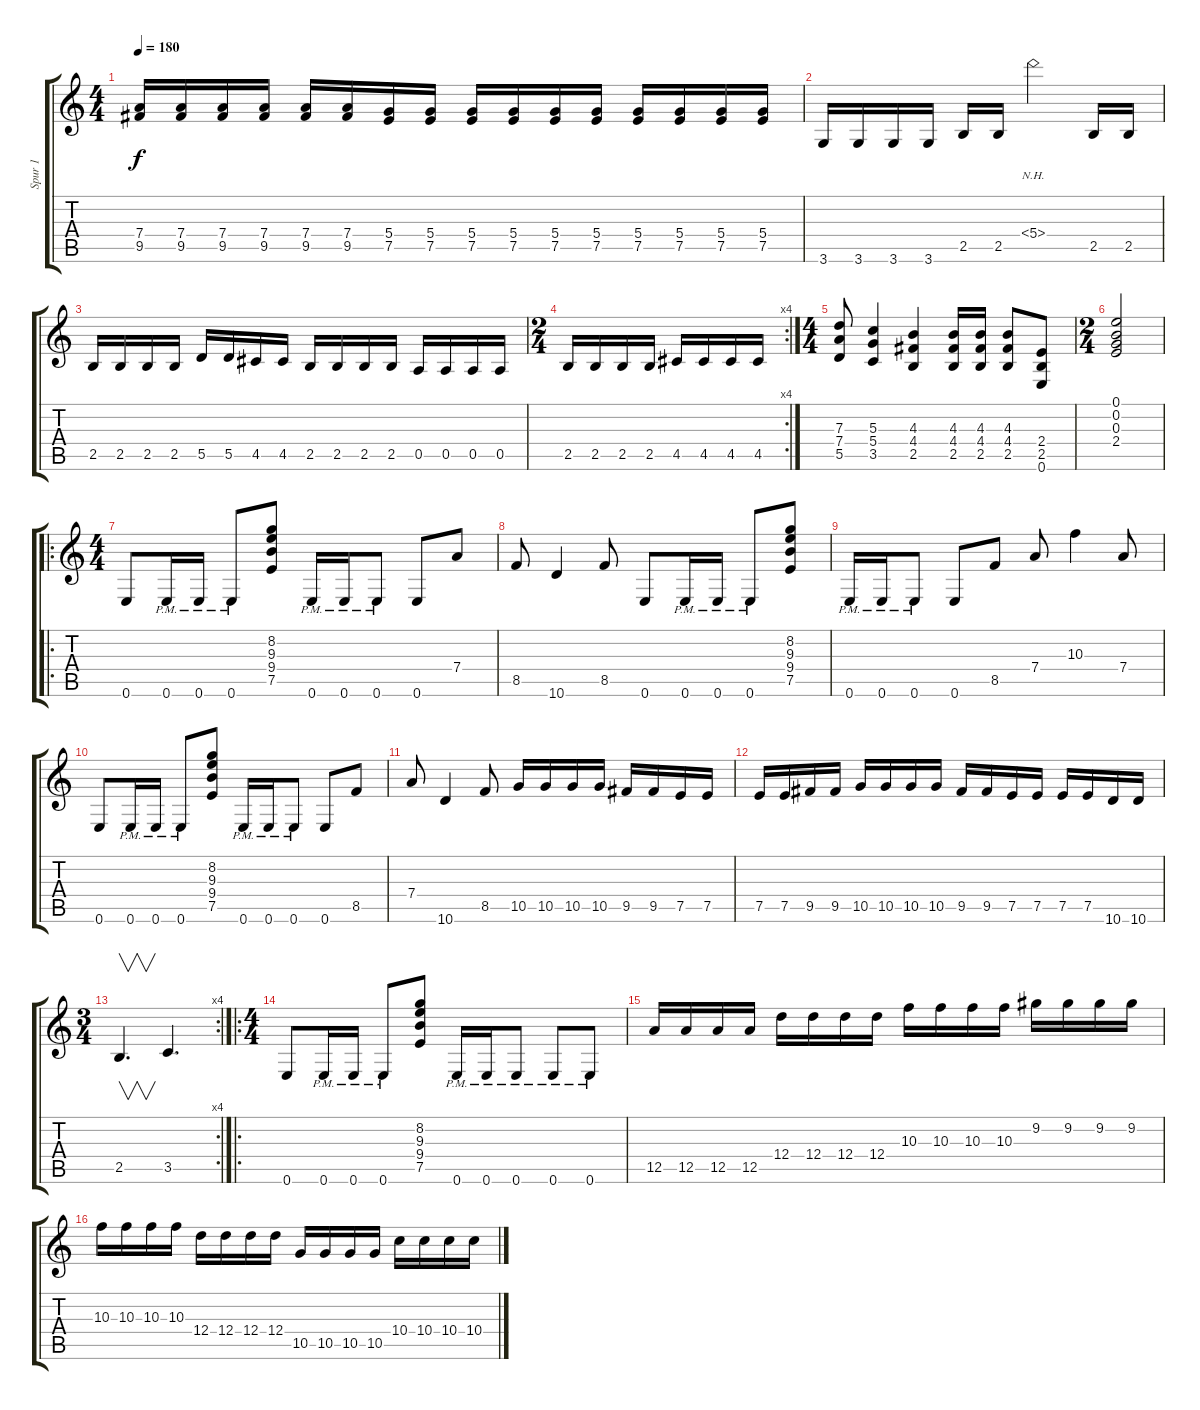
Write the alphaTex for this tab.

\track ("Spur 1" "Spur 1") {instrument distortionguitar}
\staff {score tabs}
\tuning (E4 B3 G3 D3 A2 E2) {hide}
\ts (4 4)
\tempo 180
\clef g2
\ks c
(7.4 9.5).16{dy f} (7.4 9.5).16 (7.4 9.5).16 (7.4 9.5).16 (7.4 9.5).16 (7.4 9.5).16 (5.4 7.5).16 (5.4 7.5).16 (5.4 7.5).16 (5.4 7.5).16 (5.4 7.5).16 (5.4 7.5).16 (5.4 7.5).16 (5.4 7.5).16 (5.4 7.5).16 (5.4 7.5).16 |
3.6.16 3.6.16 3.6.16 3.6.16 2.5.16 2.5.16 5.4{nh}.2 2.5.16 2.5.16 |
2.5.16 2.5.16 2.5.16 2.5.16 5.5.16 5.5.16 4.5.16 4.5.16 2.5.16 2.5.16 2.5.16 2.5.16 0.5.16 0.5.16 0.5.16 0.5.16 |
\rc 4
\ts (2 4)
2.5.16 2.5.16 2.5.16 2.5.16 4.5.16 4.5.16 4.5.16 4.5.16 |
\ts (4 4)
(7.3 7.4 5.5).8 (5.3 5.4 3.5).4 (4.3 4.4 2.5).4 (4.3 4.4 2.5).16 (4.3 4.4 2.5).16 (4.3 4.4 2.5).8 (2.4 2.5 0.6).8 |
\ts (2 4)
(0.1 0.2 0.3 2.4).2 |
\ro
\ts (4 4)
0.6.8 0.6{pm}.16 0.6{pm}.16 0.6{pm}.8 (8.2 9.3 9.4 7.5).8 0.6{pm}.16 0.6{pm}.16 0.6{pm}.8 0.6.8 7.4.8 |
8.5.8 10.6.4 8.5.8 0.6.8 0.6{pm}.16 0.6{pm}.16 0.6{pm}.8 (8.2 9.3 9.4 7.5).8 |
0.6{pm}.16 0.6{pm}.16 0.6{pm}.8 0.6.8 8.5.8 7.4.8 10.3.4 7.4.8 |
0.6.8 0.6{pm}.16 0.6{pm}.16 0.6{pm}.8 (8.2 9.3 9.4 7.5).8 0.6{pm}.16 0.6{pm}.16 0.6{pm}.8 0.6.8 8.5.8 |
7.4.8 10.6.4 8.5.8 10.5.16 10.5.16 10.5.16 10.5.16 9.5.16 9.5.16 7.5.16 7.5.16 |
7.5.16 7.5.16 9.5.16 9.5.16 10.5.16 10.5.16 10.5.16 10.5.16 9.5.16 9.5.16 7.5.16 7.5.16 7.5.16 7.5.16 10.6.16 10.6.16 |
\rc 4
\ts (3 4)
2.5.4{v d} 3.5.4{d} |
\ro
\ts (4 4)
0.6.8 0.6{pm}.16 0.6{pm}.16 0.6{pm}.8 (8.2 9.3 9.4 7.5).8 0.6{pm}.16 0.6{pm}.16 0.6{pm}.8 0.6{pm}.8 0.6{pm}.8 |
12.5.16 12.5.16 12.5.16 12.5.16 12.4.16 12.4.16 12.4.16 12.4.16 10.3.16 10.3.16 10.3.16 10.3.16 9.2.16 9.2.16 9.2.16 9.2.16 |
10.3.16 10.3.16 10.3.16 10.3.16 12.4.16 12.4.16 12.4.16 12.4.16 10.5.16 10.5.16 10.5.16 10.5.16 10.4.16 10.4.16 10.4.16 10.4.16
